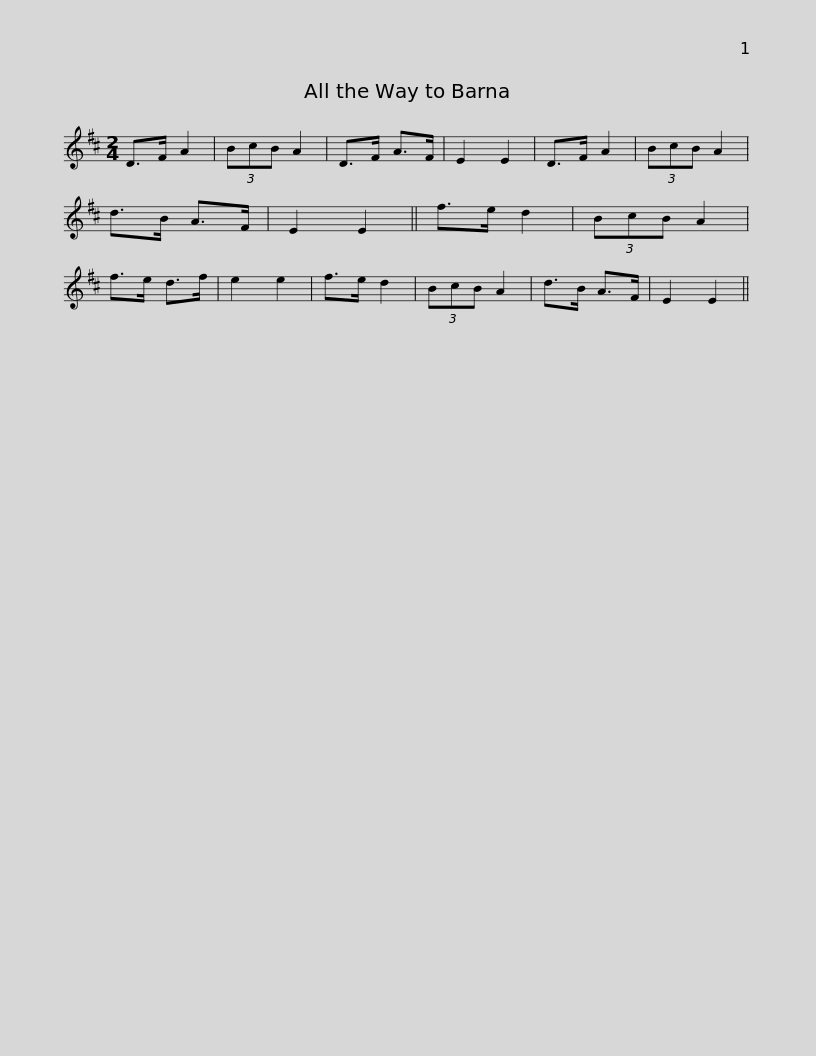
X:1
L:1/8
M:2/4
I:linebreak $
K:D
V:1 treble
V:1
 D>F A2 | (3BcB A2 | D>F A>F | E2 E2 | D>F A2 | %5
 (3BcB A2 | d>B A>F | E2 E2 || f>e d2 | (3BcB A2 | %10
 f>e d>f |$ e2 e2 | f>e d2 | (3BcB A2 | d>B A>F | %15
 E2 E2 || %16
